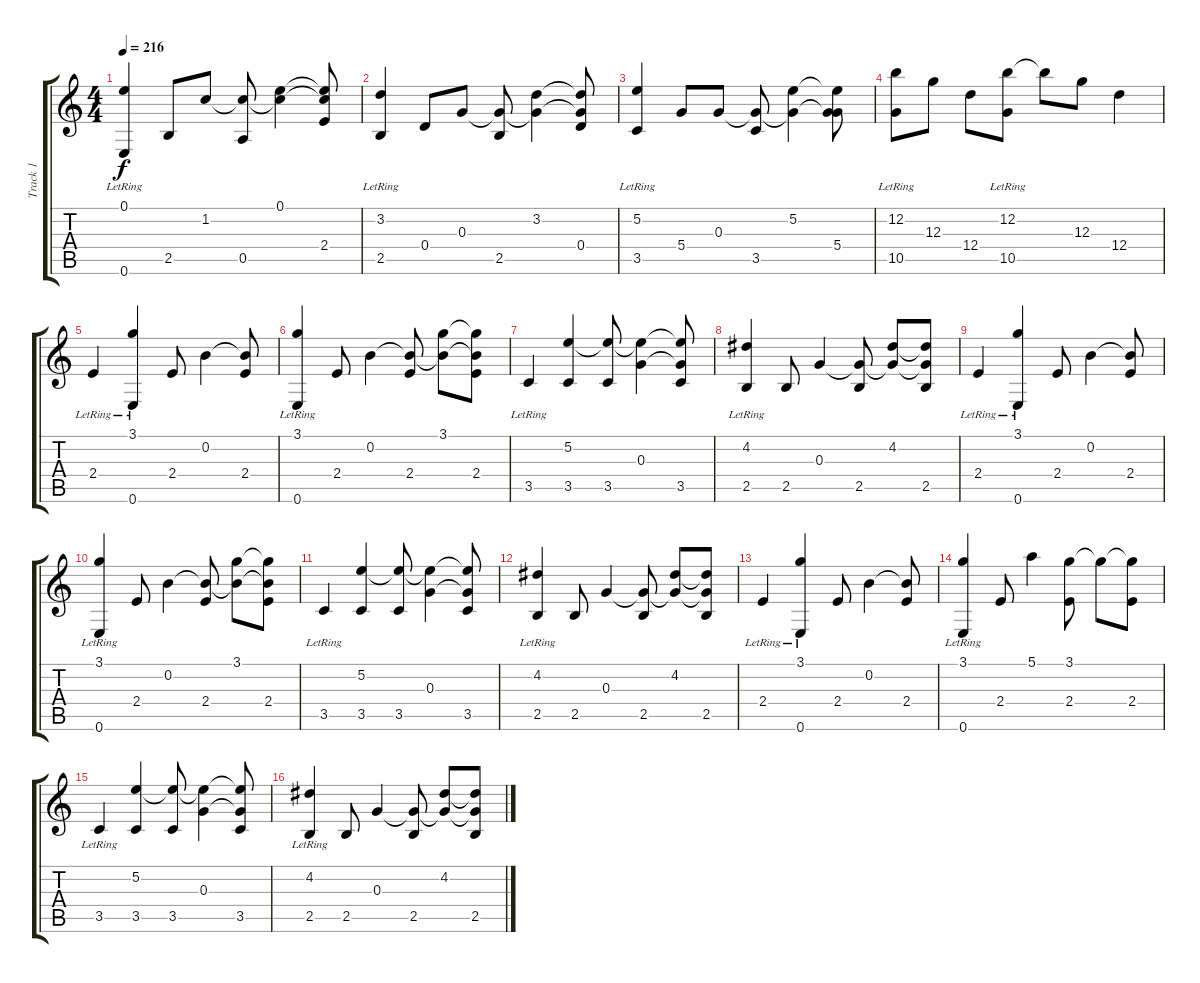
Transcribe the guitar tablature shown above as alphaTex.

\track ("Track 1" "Track 1") {instrument acousticguitarsteel}
\staff {score tabs}
\tuning (E4 B3 G3 D3 A2 E2) {hide}
\ts (4 4)
\tempo 216
\clef g2
\ks c
(0.1{lr} 0.6{lr}).4{dy f} 2.5.8 1.2.8 (1.2{t} 0.5).8 (0.1 1.2{t}).4 (0.1{t} 1.2{t} 2.4).8 |
(3.2{lr} 2.5{lr}).4 0.4.8 0.3.8 (0.3{t} 2.5).8 (3.2 0.3{t}).4 (3.2{t} 0.3{t} 0.4).8 |
(5.2{lr} 3.5{lr}).4 5.4.8 0.3.8 (0.3{t} 3.5).8 (5.2 0.3{t}).4 (5.2{t} 0.3{t} 5.4).8 |
(12.2{lr} 10.5{lr}).8 12.3.8 12.4.8 (12.2{lr} 10.5{lr}).8 12.2{t}.8 12.3.8 12.4.4 |
2.4{lr}.4 (3.1{lr} 0.6{lr}).4 2.4.8 0.2.4 (0.2{t} 2.4).8 |
(3.1{lr} 0.6{lr}).4 2.4.8 0.2.4 (0.2{t} 2.4).8 (3.1 0.2{t}).8 (3.1{t} 0.2{t} 2.4).8 |
3.5{lr}.4 (5.2 3.5).4 (5.2{t} 3.5).8 (5.2{t} 0.3).4 (5.2{t} 0.3{t} 3.5).8 |
(4.2{lr} 2.5{lr}).4 2.5.8 0.3.4 (0.3{t} 2.5).8 (4.2 0.3{t}).8 (4.2{t} 0.3{t} 2.5).8 |
2.4{lr}.4 (3.1{lr} 0.6{lr}).4 2.4.8 0.2.4 (0.2{t} 2.4).8 |
(3.1{lr} 0.6{lr}).4 2.4.8 0.2.4 (0.2{t} 2.4).8 (3.1 0.2{t}).8 (3.1{t} 0.2{t} 2.4).8 |
3.5{lr}.4 (5.2 3.5).4 (5.2{t} 3.5).8 (5.2{t} 0.3).4 (5.2{t} 0.3{t} 3.5).8 |
(4.2{lr} 2.5{lr}).4 2.5.8 0.3.4 (0.3{t} 2.5).8 (4.2 0.3{t}).8 (4.2{t} 0.3{t} 2.5).8 |
2.4{lr}.4 (3.1{lr} 0.6{lr}).4 2.4.8 0.2.4 (0.2{t} 2.4).8 |
(3.1{lr} 0.6{lr}).4 2.4.8 5.1.4 (3.1 2.4).8 3.1{t}.8 (3.1{t} 2.4).8 |
3.5{lr}.4 (5.2 3.5).4 (5.2{t} 3.5).8 (5.2{t} 0.3).4 (5.2{t} 0.3{t} 3.5).8 |
(4.2{lr} 2.5{lr}).4 2.5.8 0.3.4 (0.3{t} 2.5).8 (4.2 0.3{t}).8 (4.2{t} 0.3{t} 2.5).8
